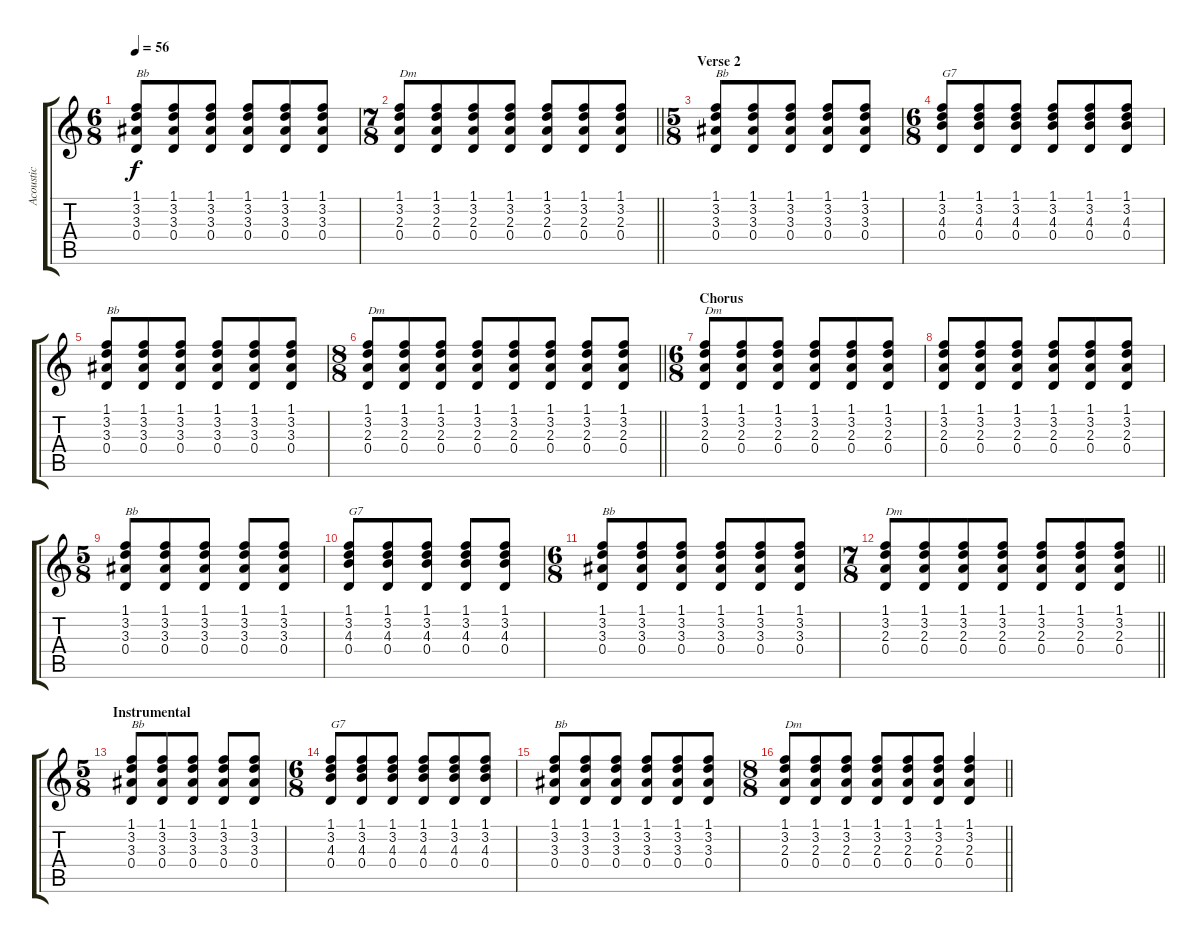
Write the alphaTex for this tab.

\track ("Acoustic" "Acoustic") {instrument acousticguitarsteel}
\staff {score tabs}
\tuning (E4 B3 G3 D3 A2 E2) {hide}
\ts (6 8)
\tempo 56
\clef g2
\ks c
(1.1 3.2 3.3 0.4).8{txt "Bb" dy f} (1.1 3.2 3.3 0.4).8 (1.1 3.2 3.3 0.4).8 (1.1 3.2 3.3 0.4).8 (1.1 3.2 3.3 0.4).8 (1.1 3.2 3.3 0.4).8 |
\ts (7 8)
\barLineRight lightlight
(1.1 3.2 2.3 0.4).8{txt "Dm"} (1.1 3.2 2.3 0.4).8 (1.1 3.2 2.3 0.4).8 (1.1 3.2 2.3 0.4).8 (1.1 3.2 2.3 0.4).8 (1.1 3.2 2.3 0.4).8 (1.1 3.2 2.3 0.4).8 |
\ts (5 8)
\section ("" "Verse 2")
(1.1 3.2 3.3 0.4).8{txt "Bb"} (1.1 3.2 3.3 0.4).8 (1.1 3.2 3.3 0.4).8 (1.1 3.2 3.3 0.4).8 (1.1 3.2 3.3 0.4).8 |
\ts (6 8)
(1.1 3.2 4.3 0.4).8{txt "G7"} (1.1 3.2 4.3 0.4).8 (1.1 3.2 4.3 0.4).8 (1.1 3.2 4.3 0.4).8 (1.1 3.2 4.3 0.4).8 (1.1 3.2 4.3 0.4).8 |
(1.1 3.2 3.3 0.4).8{txt "Bb"} (1.1 3.2 3.3 0.4).8 (1.1 3.2 3.3 0.4).8 (1.1 3.2 3.3 0.4).8 (1.1 3.2 3.3 0.4).8 (1.1 3.2 3.3 0.4).8 |
\ts (8 8)
\barLineRight lightlight
(1.1 3.2 2.3 0.4).8{txt "Dm"} (1.1 3.2 2.3 0.4).8 (1.1 3.2 2.3 0.4).8 (1.1 3.2 2.3 0.4).8 (1.1 3.2 2.3 0.4).8 (1.1 3.2 2.3 0.4).8 (1.1 3.2 2.3 0.4).8 (1.1 3.2 2.3 0.4).8 |
\ts (6 8)
\section ("" "Chorus")
(1.1 3.2 2.3 0.4).8{txt "Dm"} (1.1 3.2 2.3 0.4).8 (1.1 3.2 2.3 0.4).8 (1.1 3.2 2.3 0.4).8 (1.1 3.2 2.3 0.4).8 (1.1 3.2 2.3 0.4).8 |
(1.1 3.2 2.3 0.4).8 (1.1 3.2 2.3 0.4).8 (1.1 3.2 2.3 0.4).8 (1.1 3.2 2.3 0.4).8 (1.1 3.2 2.3 0.4).8 (1.1 3.2 2.3 0.4).8 |
\ts (5 8)
(1.1 3.2 3.3 0.4).8{txt "Bb"} (1.1 3.2 3.3 0.4).8 (1.1 3.2 3.3 0.4).8 (1.1 3.2 3.3 0.4).8 (1.1 3.2 3.3 0.4).8 |
(1.1 3.2 4.3 0.4).8{txt "G7"} (1.1 3.2 4.3 0.4).8 (1.1 3.2 4.3 0.4).8 (1.1 3.2 4.3 0.4).8 (1.1 3.2 4.3 0.4).8 |
\ts (6 8)
(1.1 3.2 3.3 0.4).8{txt "Bb"} (1.1 3.2 3.3 0.4).8 (1.1 3.2 3.3 0.4).8 (1.1 3.2 3.3 0.4).8 (1.1 3.2 3.3 0.4).8 (1.1 3.2 3.3 0.4).8 |
\ts (7 8)
\barLineRight lightlight
(1.1 3.2 2.3 0.4).8{txt "Dm"} (1.1 3.2 2.3 0.4).8 (1.1 3.2 2.3 0.4).8 (1.1 3.2 2.3 0.4).8 (1.1 3.2 2.3 0.4).8 (1.1 3.2 2.3 0.4).8 (1.1 3.2 2.3 0.4).8 |
\ts (5 8)
\section ("" "Instrumental")
(1.1 3.2 3.3 0.4).8{txt "Bb"} (1.1 3.2 3.3 0.4).8 (1.1 3.2 3.3 0.4).8 (1.1 3.2 3.3 0.4).8 (1.1 3.2 3.3 0.4).8 |
\ts (6 8)
(1.1 3.2 4.3 0.4).8{txt "G7"} (1.1 3.2 4.3 0.4).8 (1.1 3.2 4.3 0.4).8 (1.1 3.2 4.3 0.4).8 (1.1 3.2 4.3 0.4).8 (1.1 3.2 4.3 0.4).8 |
(1.1 3.2 3.3 0.4).8{txt "Bb"} (1.1 3.2 3.3 0.4).8 (1.1 3.2 3.3 0.4).8 (1.1 3.2 3.3 0.4).8 (1.1 3.2 3.3 0.4).8 (1.1 3.2 3.3 0.4).8 |
\ts (8 8)
\barLineRight lightlight
(1.1 3.2 2.3 0.4).8{txt "Dm"} (1.1 3.2 2.3 0.4).8 (1.1 3.2 2.3 0.4).8 (1.1 3.2 2.3 0.4).8 (1.1 3.2 2.3 0.4).8 (1.1 3.2 2.3 0.4).8 (1.1 3.2 2.3 0.4).4
